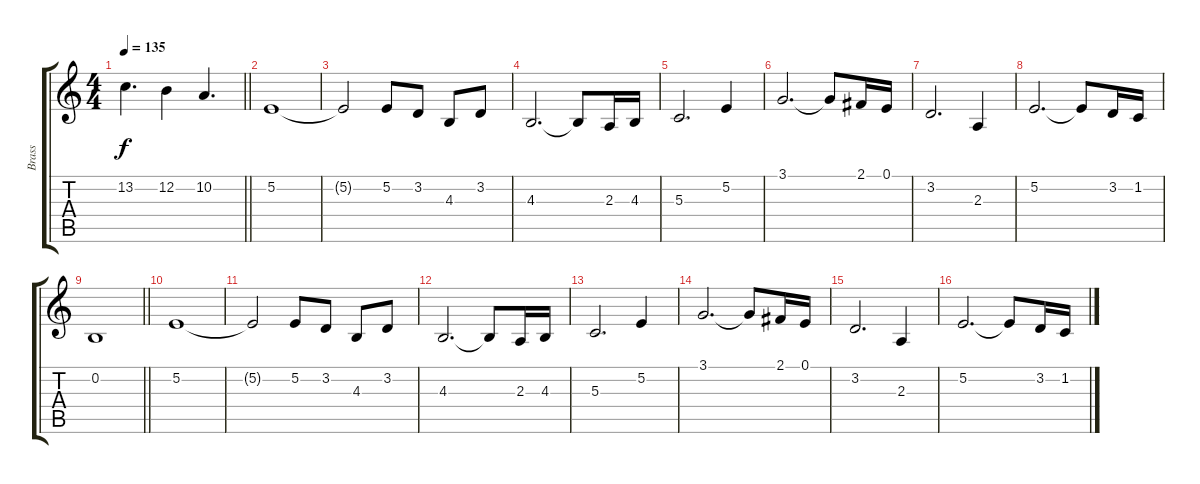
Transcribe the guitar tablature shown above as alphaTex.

\track ("Brass" "Brass") {instrument trombone}
\staff {score tabs}
\tuning (E4 B3 G3 D3 A2 E2) {hide}
\ts (4 4)
\tempo 135
\clef g2
\barLineRight lightlight
\ks c
13.2.4{d dy f} 12.2.4 10.2.4{d} |
\section ("" "")
5.2.1 |
5.2{t}.2 5.2.8 3.2.8 4.3.8 3.2.8 |
4.3.2{d} 4.3{t}.8 2.3.16 4.3.16 |
5.3.2{d} 5.2.4 |
3.1.2{d} 3.1{t}.8 2.1.16 0.1.16 |
3.2.2{d} 2.3.4 |
5.2.2{d} 5.2{t}.8 3.2.16 1.2.16 |
\barLineRight lightlight
0.2.1 |
\section ("" "")
5.2.1 |
5.2{t}.2 5.2.8 3.2.8 4.3.8 3.2.8 |
4.3.2{d} 4.3{t}.8 2.3.16 4.3.16 |
5.3.2{d} 5.2.4 |
3.1.2{d} 3.1{t}.8 2.1.16 0.1.16 |
3.2.2{d} 2.3.4 |
5.2.2{d} 5.2{t}.8 3.2.16 1.2.16
